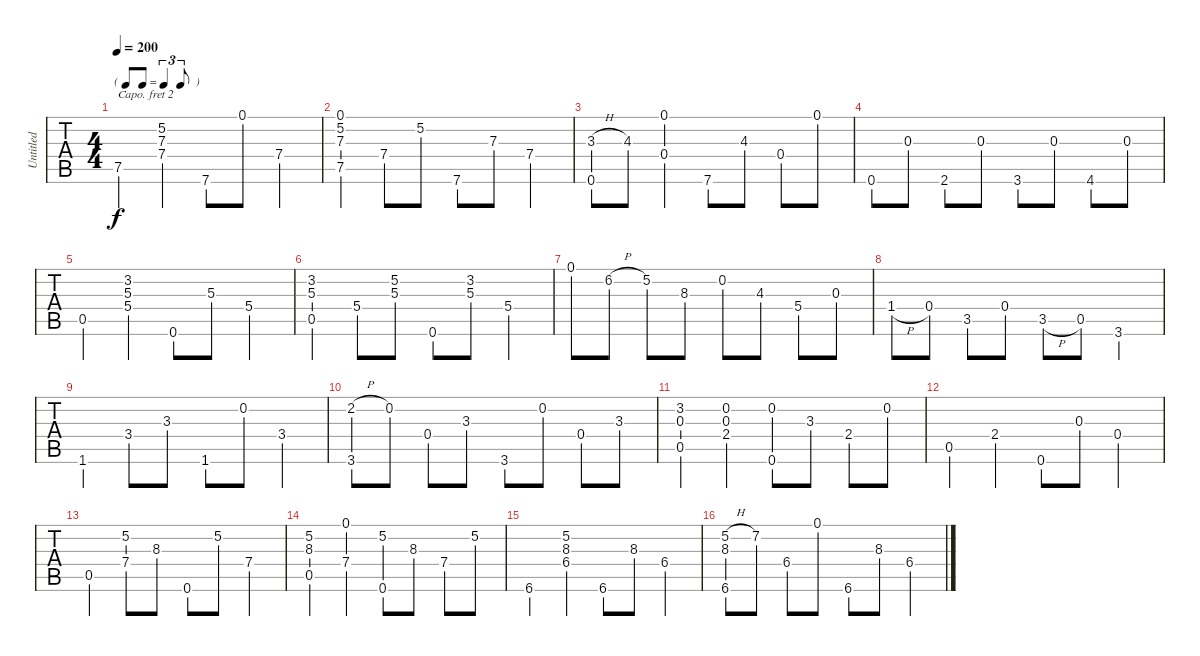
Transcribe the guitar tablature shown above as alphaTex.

\track ("Untitled" "Untitled") {instrument acousticguitarsteel}
\staff {tabs}
\capo 2
\tuning (E4 A3 E3 D3 A2 E2) {hide}
\ts (4 4)
\tf triplet8th
\tempo 200
\clef g2
\ks c
7.5.4{dy f} (5.2 7.3 7.4).4 7.6.8 0.1.8 7.4.4 |
(0.1 5.2 7.3 7.5).4 7.4.8 5.2.8 7.6.8 7.3.8 7.4.4 |
(3.3{h} 0.6).8 4.3.8 (0.1 0.4).4 7.6.8 4.3.8 0.4.8 0.1.8 |
0.6.8 0.3.8 2.6.8 0.3.8 3.6.8 0.3.8 4.6.8 0.3.8 |
0.5.4 (3.2 5.3 5.4).4 0.6.8 5.3.8 5.4.4 |
(3.2 5.3 0.5).4 5.4.8 (5.2 5.3).8 0.6.8 (3.2 5.3).8 5.4.4 |
0.1.8 6.2{h}.8 5.2.8 8.3.8 0.2.8 4.3.8 5.4.8 0.3.8 |
1.4{h}.8 0.4.8 3.5.8 0.4.8 3.5{h}.8 0.5.8 3.6.4 |
1.6.4 3.4.8 3.3.8 1.6.8 0.2.8 3.4.4 |
(2.2{h} 3.6).8 0.2.8 0.4.8 3.3.8 3.6.8 0.2.8 0.4.8 3.3.8 |
(3.2 0.3 0.5).4 (0.2 0.3 2.4).4 (0.2 0.6).8 3.3.8 2.4.8 0.2.8 |
0.5.4 2.4.4 0.6.8 0.3.8 0.4.4 |
0.5.4 (5.2 7.4).8 8.3.8 0.6.8 5.2.8 7.4.4 |
(5.2 8.3 0.5).4 (0.1 7.4).4 (5.2 0.6).8 8.3.8 7.4.8 5.2.8 |
6.6.4 (5.2 8.3 6.4).4 6.6.8 8.3.8 6.4.4 |
(5.2{h} 8.3 6.6).8 7.2.8 6.4.8 0.1.8 6.6.8 8.3.8 6.4.4
